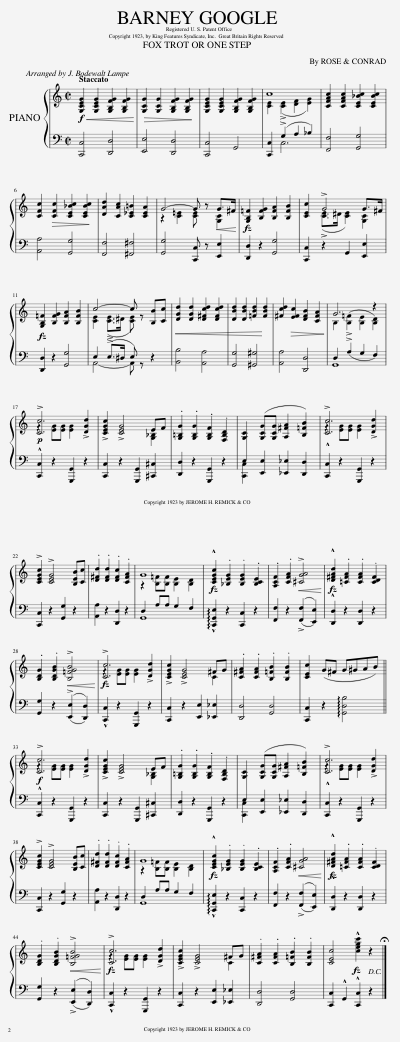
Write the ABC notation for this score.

X:1
%%score { ( 1 3 ) | ( 2 4 ) }
L:1/8
Q:1/4=180
M:2/2
I:linebreak $
K:C
V:1 treble
V:3 treble
V:2 bass
V:4 bass
V:1
!f!!<(! [G,CEG]2 [G,CEG]2 [G,B,FG]2 [G,B,FG]2!<)! |!>(! [G,CG]2 [G,CG]2 [G,B,FG]2 [G,B,FG]2!>)! | [G,CEG]2 [G,CEG]2 [G,B,FG]2 [G,B,FG]2 | c8 | [CFAc]2 [CFAc]2 [CE_Bc]2 [CEBc]2 |$ %5
 [CFc]2!>(! [CFc]2 [CE_Bc]2 [CEBc]2!>)! | [DAd]2 [CAc]2 [C_E=B]2 [CEA]2 | G4- G z!<(! G>^F!<)! | [G,B,=F]2 [B,FG]2 [B,FA]2 [B,FB]2 | [CEc]2 !>!G4 G>^F |$ %10
 [G,B,=F]2 [B,FG]2 [B,FA]2 [B,FB]2 | c4- c z [B,B][Cc] |!<(! [DGd]2 [DGd]2 [D^Fcd]2 [DFcd]2 | [DBd]2 [DBd]2 [=FBd]2 [FBd]2!<)! | [^Fcd]2!>(! [EFc]2 [DFB]2 [CFA]2!>)! | %15
 G6 z2 |$!p! !>![Cc]6 !>![DGd]2 | !>![CEGc]2 !>![CEG]4 EF | .[G,=B,G]2 .[G,B,G]2 .[G,B,F]2 .[F,B,D]2 | [G,C]2 ([G,CG][G,CG] [A,^FA]2 [B,=FB]2) | %20
 !>![Cc]6 !>![DGd]2 |$ !>![CEGc]2 !>![CEG]4 [B,EB][Cc] | .[D^Fd]2 .[DFd]2 .[DFc]2 .[CFA]2 | G8 | !^![CEGc]2 .[_B,EG]2 .[B,EG]2 .[B,CE]2 | %25
 .[A,CF]2 .[CFA]2!<(! !>![^CGA]4!<)! | !^![D^FAd]2 .[=CFA]2 .[CFA]2 .[CDF]2 |$ .[B,DG]2 .[B,DGB]2!<(! !>![B,=FGB]4!<)! | !>![Cc]6 !>![DGd]2 | !>![CEGc]2 !>![CEG]4 ^FG | %30
 .[C^FA]2 .[CFA]2 .[B,=FB]2 .[B,FB]2 | [CEc]2 (G^F G^GAB) ||$!f! !>![Cc]6 !>![DGd]2 | !>![CEGc]2 !>![CEG]4 EF | .[G,=B,G]2 .[G,B,G]2 .[G,B,F]2 .[F,B,D]2 | %35
 [G,C]2 ([G,CG][G,CG] [A,^FA]2 [B,=FB]2) | !>![Cc]6 !>![DGd]2 |$ !>![CEGc]2 !>![CEG]4 [B,EB][Cc] | .[D^Fd]2 .[DFd]2 .[DFc]2 .[CFA]2 | G8 | %40
 !^![CEGc]2 .[_B,EG]2 .[B,EG]2 .[B,CE]2 | .[A,CF]2 .[CFA]2!<(! [^CGA]4!<)! | !^![D^FAd]2 .[=CFA]2 .[CFA]2 .[CDF]2 |$ .[B,DG]2 .[B,DGB]2!<(! !>![B,=FGB]4!<)! | !>![Cc]6 !>![DGd]2 | %45
 !>![CEGc]2 !>![CEG]4 ^FG | .[C^FA]2 .[CFA]2 .[B,=FB]2 .[B,FB]2 | [CEc]4 !^![cegc']2 z2 |] %48
V:2
 [C,,C,]4 [D,,D,]4 | [E,,E,]4 [D,,D,]4 | [C,,C,]4 G,,4 | [C,,C,]2 (!>!G,2 A,2 _B,2) | [F,,F,]4 [G,,G,]4 |$ %5
 [A,,A,]4 [G,,G,]4 | [F,,F,]4 [^F,,^F,]4 | [G,,G,]4 [C,,C,] z [E,,E,]2 | [D,,D,]2 z2 [G,,G,]4 | [C,,C,]2 z2 G,,2 [E,,E,]2 |$ %10
 [D,,D,]2 z2 [G,,G,]4 | E,2 (!>!E,>^D, E,) z z2 | [B,,B,]4 [A,,A,]4 | [G,,G,]4 [^G,,^G,]4 | [A,,A,]4 [D,,D,]4 | %15
 D,2 (!>!A,2 G,2 F,2) |$ !^![C,,C,]2 z2 [G,,,G,,]2 z2 | [C,,C,]2 z2 [G,,,G,,]2 [^C,,^C,]2 | [D,,D,]2 z2 [G,,,G,,]2 z2 | [C,,C,]2 [E,,E,]2 [_E,,_E,]2 [D,,D,]2 | %20
 !^![C,,C,]2 z2 [G,,,G,,]2 z2 |$ [C,,C,]2 z2 [G,,G,]2 z2 | [A,,A,]2 z2 [D,,D,]2 z2 | D,2 A,A, G,2 F,2 | !arpeggio!!^![C,,G,,E,]2 z2 [C,,C,]2 z2 | %25
 [F,,F,]2 z2 ((!>![F,,F,]2 [E,,E,]2)) | !^![D,,D,]2 z2 [D,,D,]2 z2 |$ [G,,G,]2 z2 ((!>![E,,E,]2 [D,,D,]2)) | !^![C,,C,]2 z2 [G,,,G,,]2 z2 | [C,,C,]2 z2 [E,,E,]2 [_E,,_E,]2 | %30
 [D,,D,]4 [G,,D,]4 | [C,,C,]2 z2 !arpeggio![G,,D,B,]4 ||$ !^![C,,C,]2 z2 [G,,,G,,]2 z2 | [C,,C,]2 z2 [G,,,G,,]2 [^C,,^C,]2 | [D,,D,]2 z2 [G,,,G,,]2 z2 | %35
 [C,,C,]2 [E,,E,]2 [_E,,_E,]2 [D,,D,]2 | !^![C,,C,]2 z2 [G,,,G,,]2 z2 |$ [C,,C,]2 z2 [G,,G,]2 z2 | [A,,A,]2 z2 [D,,D,]2 z2 | D,2 A,A, G,2 F,2 | %40
 !arpeggio!!^![C,,G,,E,]2 z2 [C,,C,]2 z2 | [F,,F,]2 z2 ((!>![F,,F,]2 [E,,E,]2)) | !^![D,,D,]2 z2 [D,,D,]2 z2 |$ [G,,G,]2 z2 ((!>![E,,E,]2 [D,,D,]2)) | !^![C,,C,]2 z2 [G,,,G,,]2 z2 | %45
 [C,,C,]2 z2 [E,,E,]2 [_E,,_E,]2 | [D,,D,]4 [G,,D,]4 | [C,,C,]2 !^!G,,2 !^![C,,C,]2 z2 |] %48
V:3
 x8 | x8 | x8 | [CE]2 (!>![CE]2 [DF]2 [EG]2) | x8 |$ %5
 x8 | x8 | z2 [C=E]2 [CE] x [G,C]2 | x8 | x2 (!>![CE]>^D [CE]2) [G,C]2 |$ %10
 x8 | [CE]2 (!>![CE]>^D [CE]) x3 | x8 | x8 | x8 | %15
 B,2 (!>![B,=F]2 [B,E]2 [B,D]2) |$ z2 [EG][EG] [EG]2 x2 | x6 [G,_B,]2 | x8 | x8 | %20
 z2 [EG][EG] [EG]2 x2 |$ x8 | x8 | z2 [B,=F][B,F] [B,E]2 [B,D]2 | x8 | %25
 x8 | x8 |$ x8 | z2 [EG][EG] [EG]2 x2 | x6 C2 | %30
 x8 | x8 ||$ z2 [EG][EG] [EG]2 x2 | x6 [G,_B,]2 | x8 | %35
 x8 | z2 [EG][EG] [EG]2 x2 |$ x8 | x8 | z2 [B,=F][B,F] [B,E]2 [B,D]2 | %40
 x8 | x8 | x8 |$ x8 | z2 [EG][EG] [EG]2 x2 | %45
 x6 C2 | x8 | x8 |] %48
V:4
 x8 | x8 | x8 | x2 C,6 | x8 |$ %5
 x8 | x8 | x8 | x8 | x8 |$ %10
 x8 | A,,4- A,, x3 | x8 | x8 | x8 | %15
 G,,8 |$ x8 | x8 | x8 | E,2 x6 | %20
 x8 |$ x8 | x8 | G,,8 | x8 | %25
 x8 | x8 |$ x8 | x8 | x8 | %30
 x8 | x8 ||$ x8 | x8 | x8 | %35
 E,2 x6 | x8 |$ x8 | x8 | G,,8 | %40
 x8 | x8 | x8 |$ x8 | x8 | %45
 x8 | x8 | x8 |] %48
